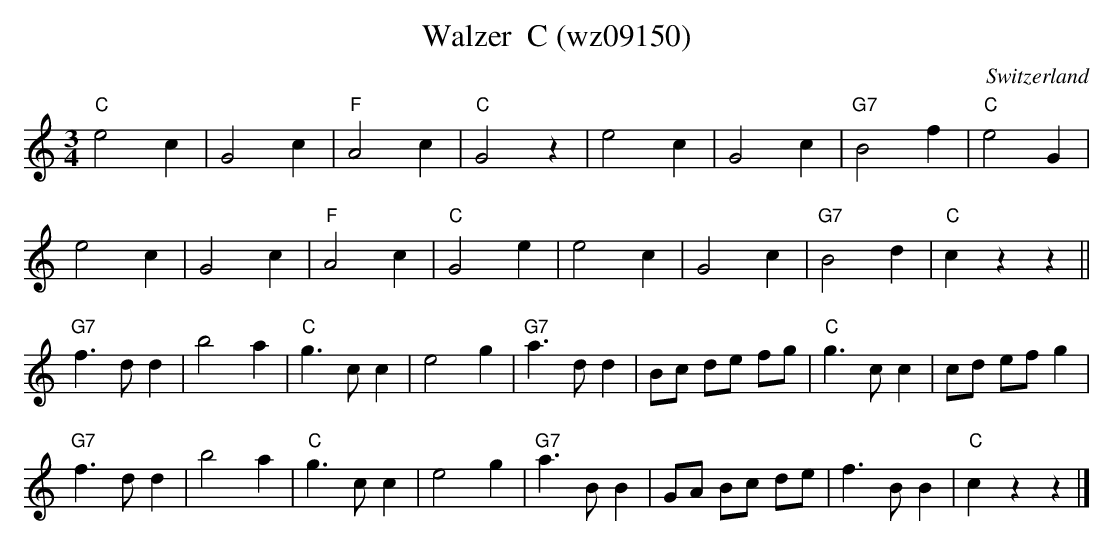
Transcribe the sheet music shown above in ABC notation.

X:1
T: Walzer  C (wz09150)
M:3/4
L:1/4
O:Switzerland
K:C major
"C"e2c | G2c | "F"A2c | "C"G2z | e2c | G2c | "G7"B2f | "C"e2G |
e2c | G2c | "F"A2c | "C"G2e | e2c | G2c | "G7"B2d | "C"czz ||
 "G7"f>dd | b2a | "C"g>cc | e2g | "G7"a>dd | B/c/ d/e/ f/g/  | "C"g>cc | c/d/ e/f/g |
"G7"f>dd | b2a | "C"g>cc | e2g | "G7"a>BB | G/A/ B/c/ d/e/ | f>BB | "C"czz |]
